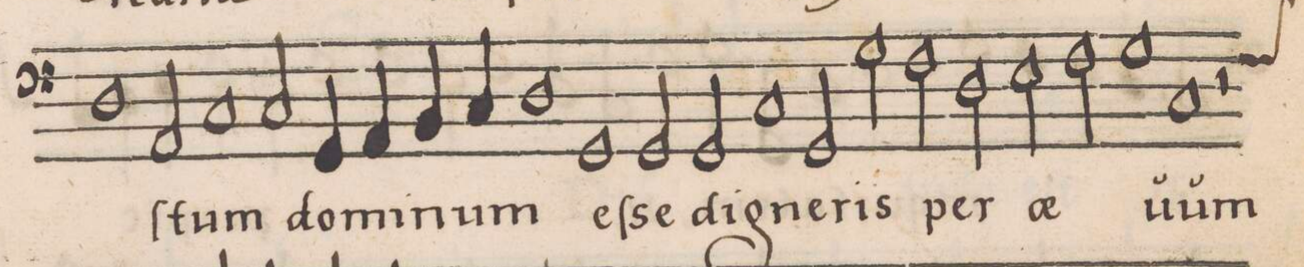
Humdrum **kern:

**kern	**text	**text
*I"BASSVS	*	*
*clefF4	*	*
*k[]	*	*
*met(C|)	*	*
*M2/1	*	*
1D	.	.
2AA/	-ſtum	.
1C/	.	.
=106-	=106-	=106-
2C/	do-	.
4GG/	-mi-	.
4AA/	.	.
4BB/	-num	.
4C/	.	.
=107-	=107-	=107-
1D	.	.
1GG	eſ-	.
=108-	=108-	=108-
2GG/	-se	.
2GG/	di-	.
1C	-gne-	.
=109-	=109-	=109-
2GG/	-ris	.
2G\	per	.
2F\	ae-	.
2D\	.	.
=110-	=110-	=110-
2E\	.	.
2F\	.	.
1G	.	.
=111-	=111-	=111-
1C	-uum	.
*custos:F	*	*
2r	.	.
*-	*-	*-
